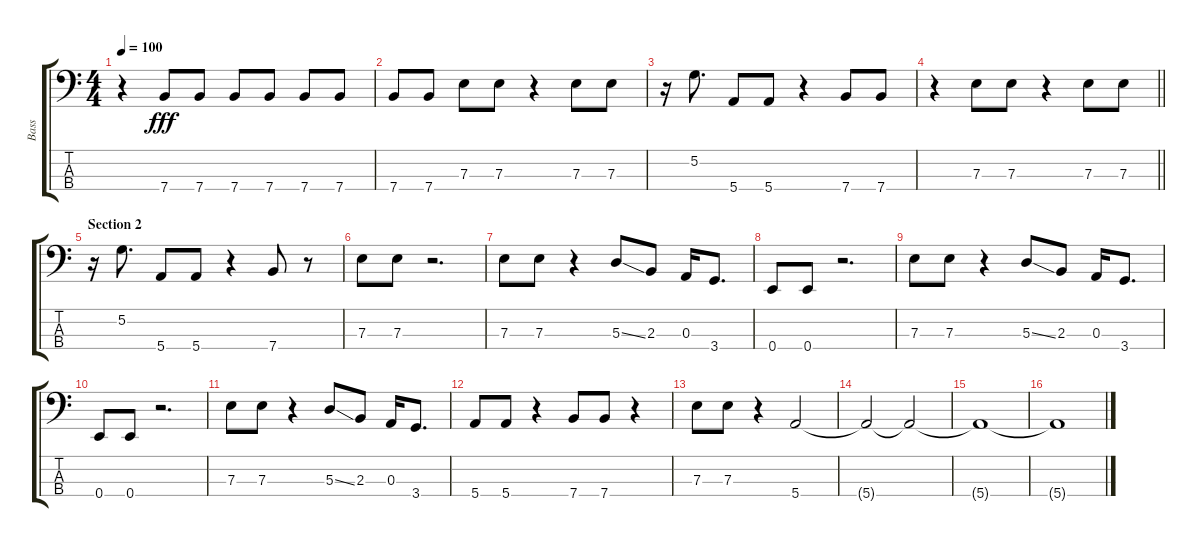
\track ("Bass" "Bass") {instrument electricbassfinger}
\staff {score tabs}
\tuning (G2 D2 A1 E1) {hide}
\ts (4 4)
\tempo 100
\clef f4
\ks c
r.4{dy fff} 7.4.8 7.4.8 7.4.8 7.4.8 7.4.8 7.4.8 |
7.4.8 7.4.8 7.3.8 7.3.8 r.4 7.3.8 7.3.8 |
r.16 5.2.8{d} 5.4.8 5.4.8 r.4 7.4.8 7.4.8 |
\barLineRight lightlight
r.4 7.3.8 7.3.8 r.4 7.3.8 7.3.8 |
\section ("" "Section 2")
r.16 5.2.8{d} 5.4.8 5.4.8 r.4 7.4.8 r.8 |
7.3.8 7.3.8 r.2{d} |
7.3.8 7.3.8 r.4 5.3{ss}.8 2.3.8 0.3.16 3.4.8{d} |
0.4.8 0.4.8 r.2{d} |
7.3.8 7.3.8 r.4 5.3{ss}.8 2.3.8 0.3.16 3.4.8{d} |
0.4.8 0.4.8 r.2{d} |
7.3.8 7.3.8 r.4 5.3{ss}.8 2.3.8 0.3.16 3.4.8{d} |
5.4.8 5.4.8 r.4 7.4.8 7.4.8 r.4 |
7.3.8 7.3.8 r.4 5.4.2 |
5.4{t}.2 5.4{t}.2 |
5.4{t}.1 |
5.4{t}.1
